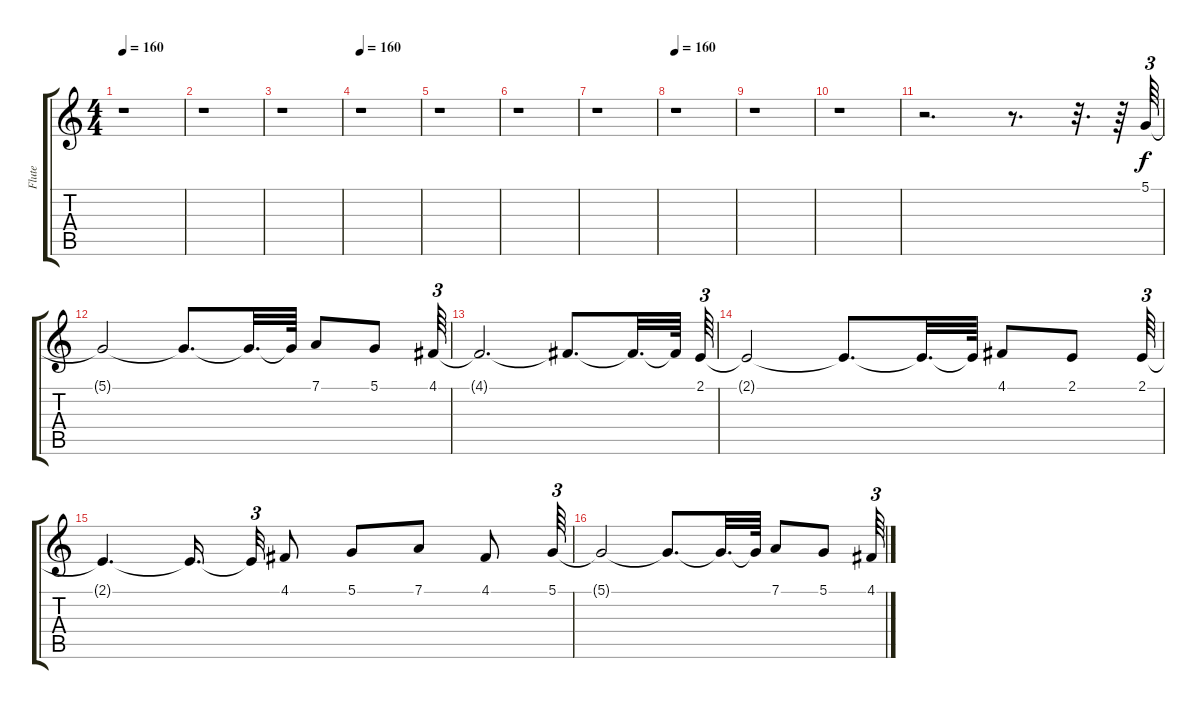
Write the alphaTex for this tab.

\track ("Flute" "Flute") {instrument frenchhorn}
\staff {score tabs}
\tuning (D4 A3 F3 C3 G2 D2) {hide}
\ts (4 4)
\tempo 160
\clef g2
\ks c
r.1{dy f} |
r.1 |
r.1 |
\tempo 160
r.1 |
r.1 |
r.1 |
r.1 |
\tempo 160
r.1 |
r.1 |
r.1 |
r.2{d} r.8{d} r.32{d} r.64 5.1.64{tu (3 2)} |
5.1{t}.2 5.1{t}.8{d} 5.1{t}.32{d} 5.1{t}.64 7.1.8 5.1.8 4.1.64{tu (3 2)} |
4.1{t}.2{d} 4.1{t}.8{d} 4.1{t}.32{d} 4.1{t}.64 2.1.64{tu (3 2)} |
2.1{t}.2 2.1{t}.8{d} 2.1{t}.32{d} 2.1{t}.64 4.1.8 2.1.8 2.1.64{tu (3 2)} |
2.1{t}.4{d} 2.1{t}.16{d beam splitsecondary} 2.1{t}.32{tu (3 2)} 4.1.8 5.1.8 7.1.8 4.1.8 5.1.64{tu (3 2)} |
5.1{t}.2 5.1{t}.8{d} 5.1{t}.32{d} 5.1{t}.64 7.1.8 5.1.8 4.1.64{tu (3 2)}
